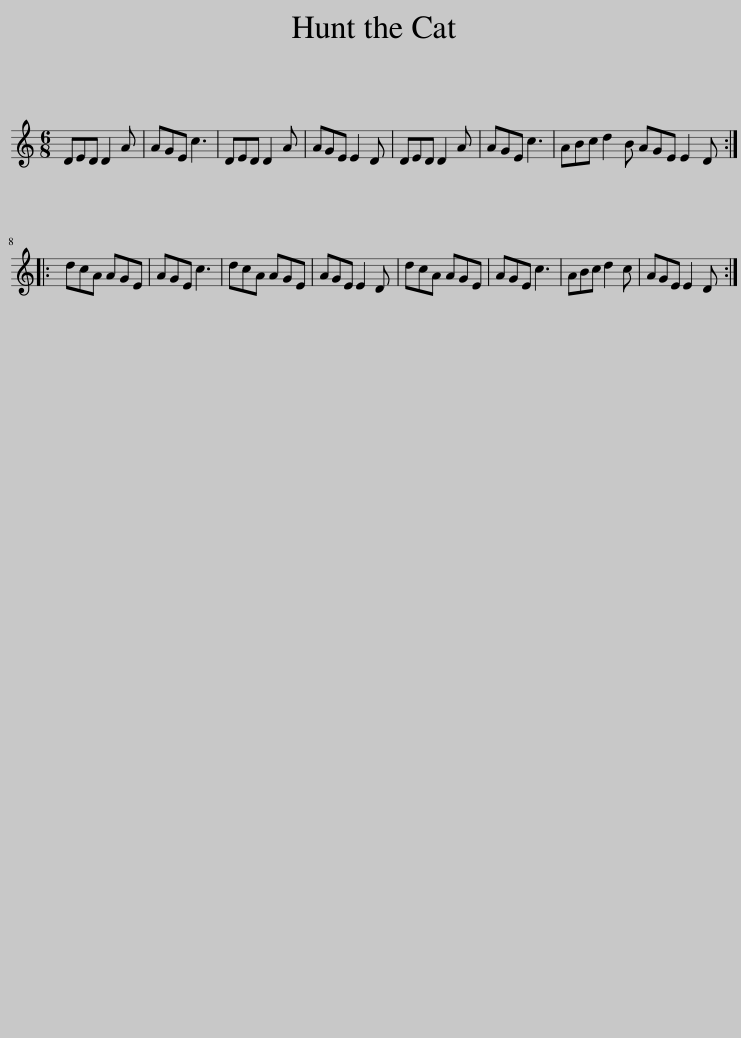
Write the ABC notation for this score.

X:1
L:1/8
M:6/8
I:linebreak $
K:C
V:1 treble
V:1
 DED D2 A | AGE c3 | DED D2 A | AGE E2 D | DED D2 A | %5
 AGE c3 | ABc d2 B AGE E2 D ::$ dcA AGE | AGE c3 | dcA AGE | %10
 AGE E2 D | dcA AGE | AGE c3 | ABc d2 c | AGE E2 D :| %15
